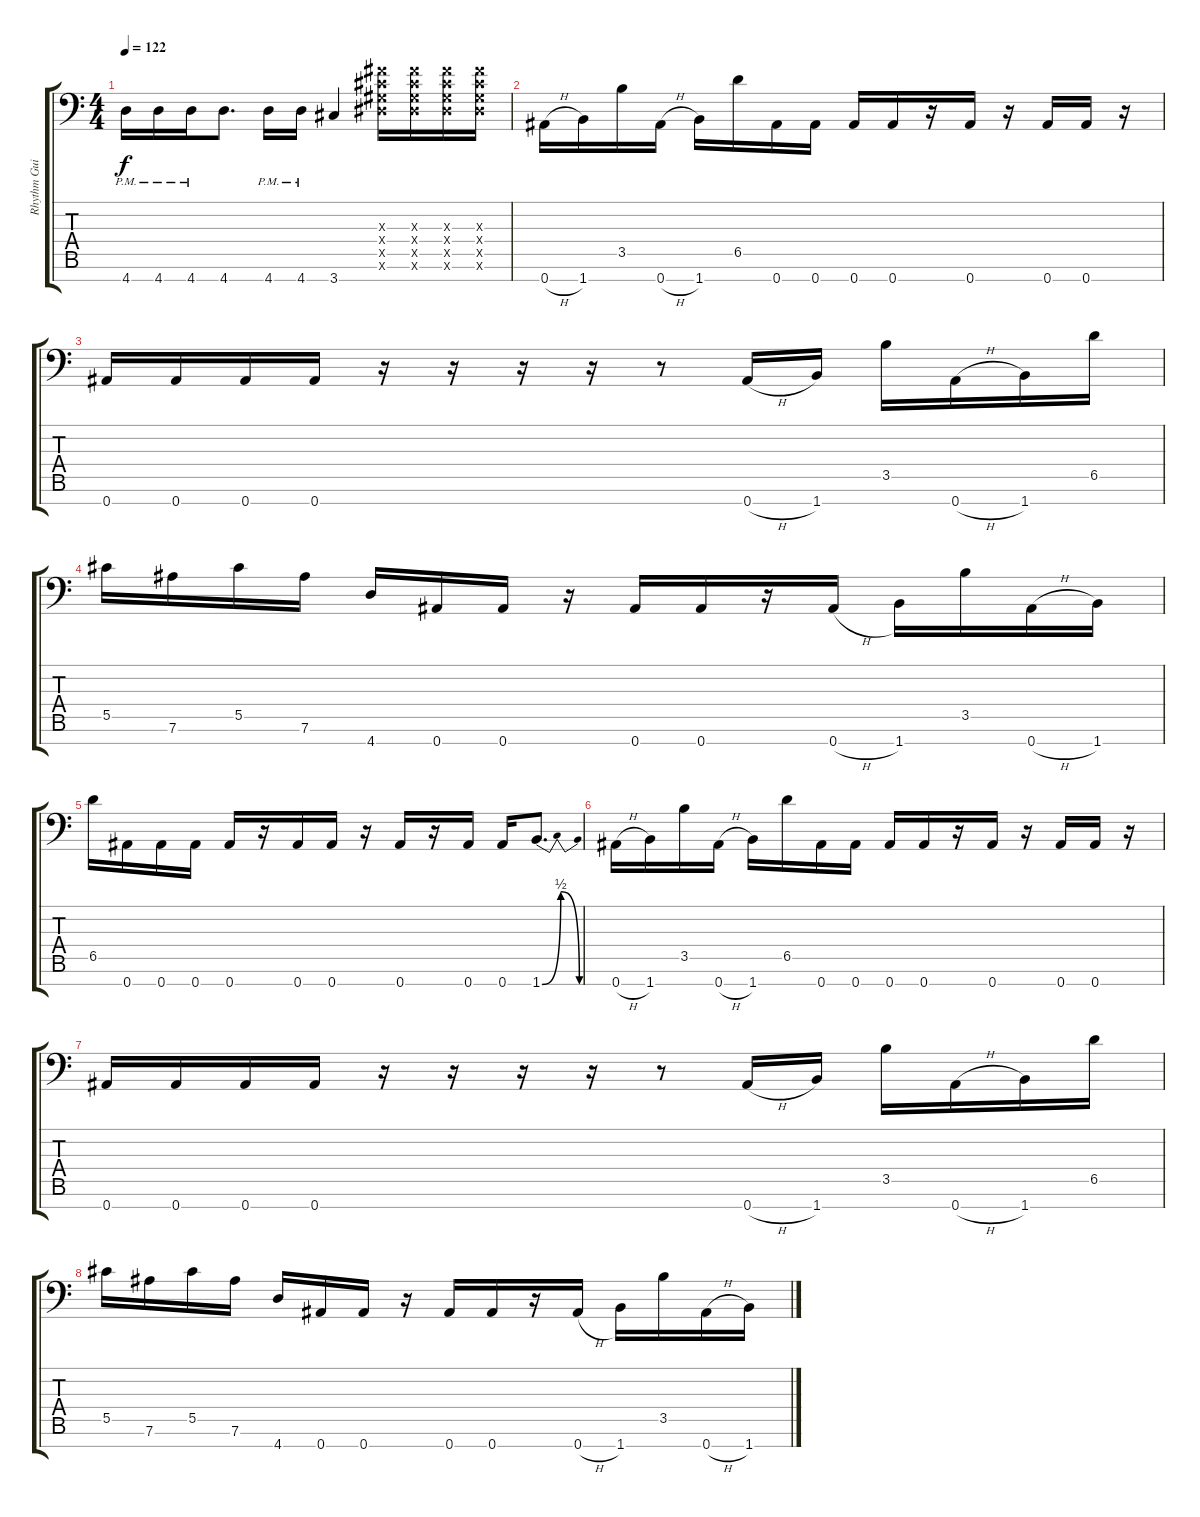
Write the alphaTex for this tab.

\track ("Rhythm Guitar 1" "Rhythm Gui") {instrument distortionguitar}
\staff {score tabs}
\tuning (Eb4 Bb3 Gb3 Db3 Ab2 Eb2 Bb1) {hide}
\ts (4 4)
\tempo 122
\clef f4
\ks c
4.7{pm}.16{dy f} 4.7{pm}.16 4.7{pm}.16 4.7.8{d} 4.7{pm}.16 4.7{pm}.16 3.7.4 (0.3{x} 0.4{x} 0.5{x} 0.6{x}).16 (0.3{x} 0.4{x} 0.5{x} 0.6{x}).16 (0.3{x} 0.4{x} 0.5{x} 0.6{x}).16 (0.3{x} 0.4{x} 0.5{x} 0.6{x}).16 |
0.7{h}.16 1.7.16 3.5.16 0.7{h}.16 1.7.16 6.5.16 0.7.16 0.7.16 0.7.16 0.7.16 r.16 0.7.16 r.16 0.7.16 0.7.16 r.16 |
0.7.16 0.7.16 0.7.16 0.7.16 r.16 r.16 r.16 r.16 r.8 0.7{h}.16 1.7.16 3.5.16 0.7{h}.16 1.7.16 6.5.16 |
5.5.16 7.6.16 5.5.16 7.6.16 4.7.16 0.7.16 0.7.16 r.16 0.7.16 0.7.16 r.16 0.7{h}.16 1.7.16 3.5.16 0.7{h}.16 1.7.16 |
6.5.16 0.7.16 0.7.16 0.7.16 0.7.16 r.16 0.7.16 0.7.16 r.16 0.7.16 r.16 0.7.16 0.7.16 1.7{be (bendrelease 0 0 14 2 14 2 60 0)}.8{d} |
0.7{h}.16 1.7.16 3.5.16 0.7{h}.16 1.7.16 6.5.16 0.7.16 0.7.16 0.7.16 0.7.16 r.16 0.7.16 r.16 0.7.16 0.7.16 r.16 |
0.7.16 0.7.16 0.7.16 0.7.16 r.16 r.16 r.16 r.16 r.8 0.7{h}.16 1.7.16 3.5.16 0.7{h}.16 1.7.16 6.5.16 |
5.5.16 7.6.16 5.5.16 7.6.16 4.7.16 0.7.16 0.7.16 r.16 0.7.16 0.7.16 r.16 0.7{h}.16 1.7.16 3.5.16 0.7{h}.16 1.7.16
